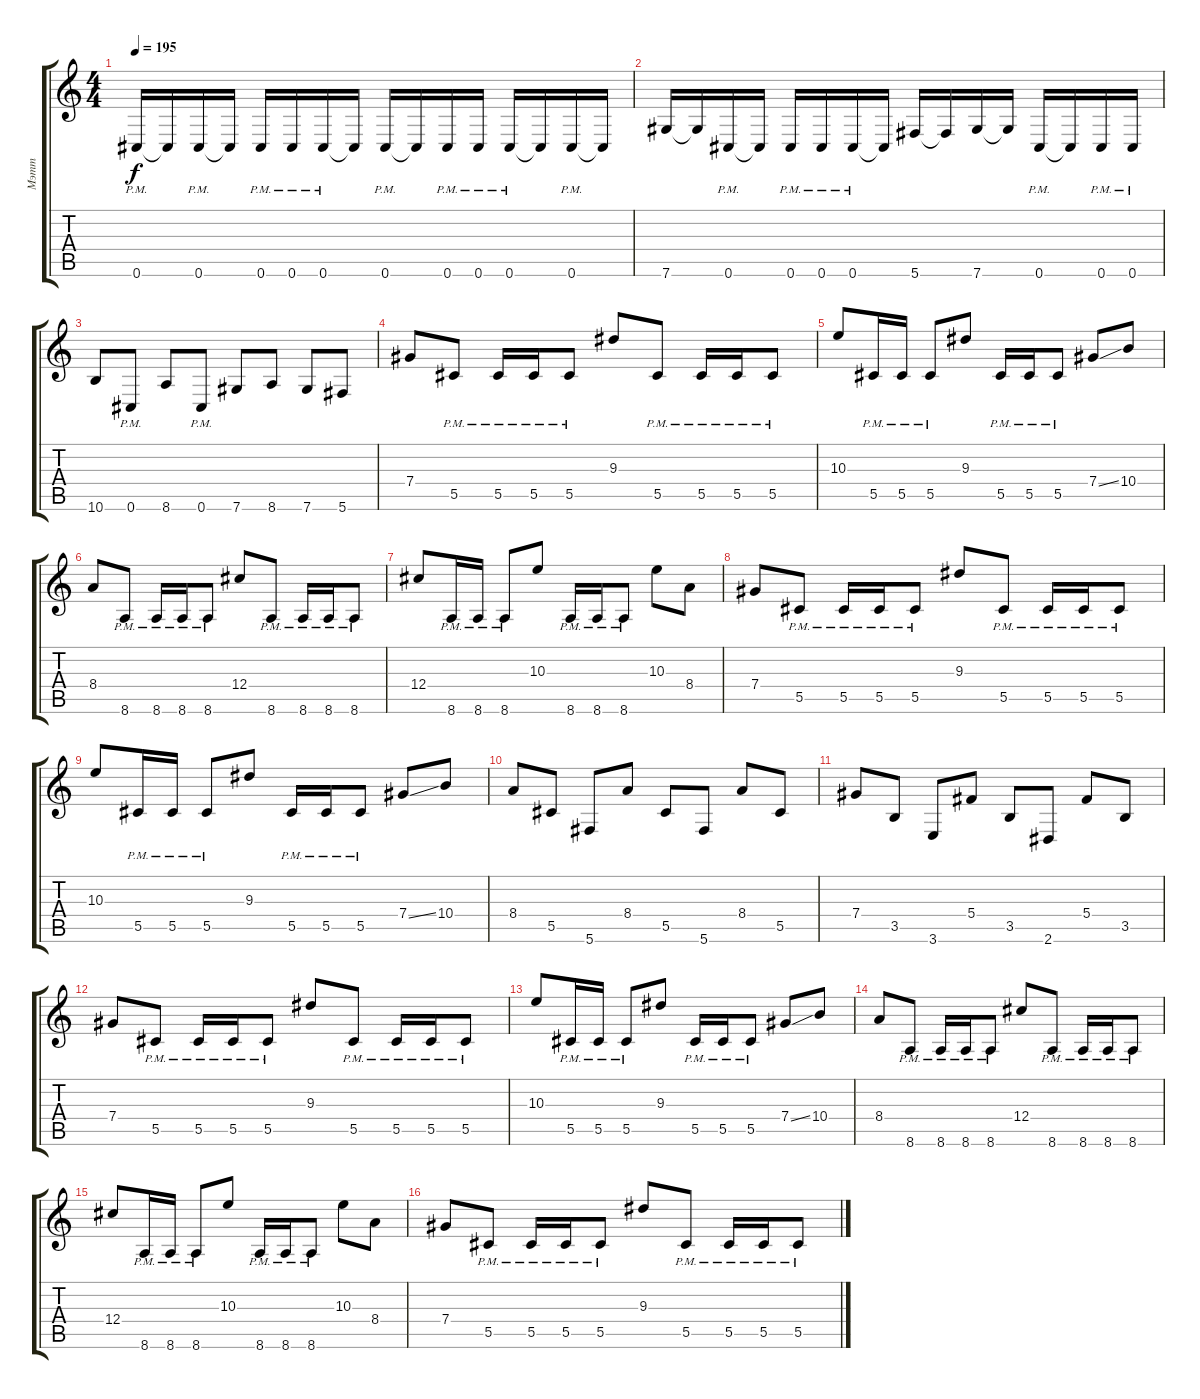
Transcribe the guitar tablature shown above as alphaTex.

\track ("Мэтт" "Мэтт") {instrument distortionguitar}
\staff {score tabs}
\tuning (Eb4 Bb3 Gb3 Db3 Ab2 Db2) {hide}
\ts (4 4)
\tempo 195
\clef g2
\ks c
0.6{pm}.16{dy f} 0.6{t}.16 0.6{pm}.16 0.6{t}.16 0.6{pm}.16 0.6{pm}.16 0.6{pm}.16 0.6{t}.16 0.6{pm}.16 0.6{t}.16 0.6{pm}.16 0.6{pm}.16 0.6{pm}.16 0.6{t}.16 0.6{pm}.16 0.6{t}.16 |
7.6.16 7.6{t}.16 0.6{pm}.16 0.6{t}.16 0.6{pm}.16 0.6{pm}.16 0.6{pm}.16 0.6{t}.16 5.6.16 5.6{t}.16 7.6.16 7.6{t}.16 0.6{pm}.16 0.6{t}.16 0.6{pm}.16 0.6{pm}.16 |
10.6.8 0.6{pm}.8 8.6.8 0.6{pm}.8 7.6.8 8.6.8 7.6.8 5.6.8 |
7.4.8 5.5{pm}.8 5.5{pm}.16 5.5{pm}.16 5.5{pm}.8 9.3.8 5.5{pm}.8 5.5{pm}.16 5.5{pm}.16 5.5{pm}.8 |
10.3.8 5.5{pm}.16 5.5{pm}.16 5.5{pm}.8 9.3.8 5.5{pm}.16 5.5{pm}.16 5.5{pm}.8 7.4{ss}.8 10.4.8 |
8.4.8 8.6{pm}.8 8.6{pm}.16 8.6{pm}.16 8.6{pm}.8 12.4.8 8.6{pm}.8 8.6{pm}.16 8.6{pm}.16 8.6{pm}.8 |
12.4.8 8.6{pm}.16 8.6{pm}.16 8.6{pm}.8 10.3.8 8.6{pm}.16 8.6{pm}.16 8.6{pm}.8 10.3.8 8.4.8 |
7.4.8 5.5{pm}.8 5.5{pm}.16 5.5{pm}.16 5.5{pm}.8 9.3.8 5.5{pm}.8 5.5{pm}.16 5.5{pm}.16 5.5{pm}.8 |
10.3.8 5.5{pm}.16 5.5{pm}.16 5.5{pm}.8 9.3.8 5.5{pm}.16 5.5{pm}.16 5.5{pm}.8 7.4{ss}.8 10.4.8 |
8.4.8 5.5.8 5.6.8 8.4.8 5.5.8 5.6.8 8.4.8 5.5.8 |
7.4.8 3.5.8 3.6.8 5.4.8 3.5.8 2.6.8 5.4.8 3.5.8 |
7.4.8 5.5{pm}.8 5.5{pm}.16 5.5{pm}.16 5.5{pm}.8 9.3.8 5.5{pm}.8 5.5{pm}.16 5.5{pm}.16 5.5{pm}.8 |
10.3.8 5.5{pm}.16 5.5{pm}.16 5.5{pm}.8 9.3.8 5.5{pm}.16 5.5{pm}.16 5.5{pm}.8 7.4{ss}.8 10.4.8 |
8.4.8 8.6{pm}.8 8.6{pm}.16 8.6{pm}.16 8.6{pm}.8 12.4.8 8.6{pm}.8 8.6{pm}.16 8.6{pm}.16 8.6{pm}.8 |
12.4.8 8.6{pm}.16 8.6{pm}.16 8.6{pm}.8 10.3.8 8.6{pm}.16 8.6{pm}.16 8.6{pm}.8 10.3.8 8.4.8 |
7.4.8 5.5{pm}.8 5.5{pm}.16 5.5{pm}.16 5.5{pm}.8 9.3.8 5.5{pm}.8 5.5{pm}.16 5.5{pm}.16 5.5{pm}.8
